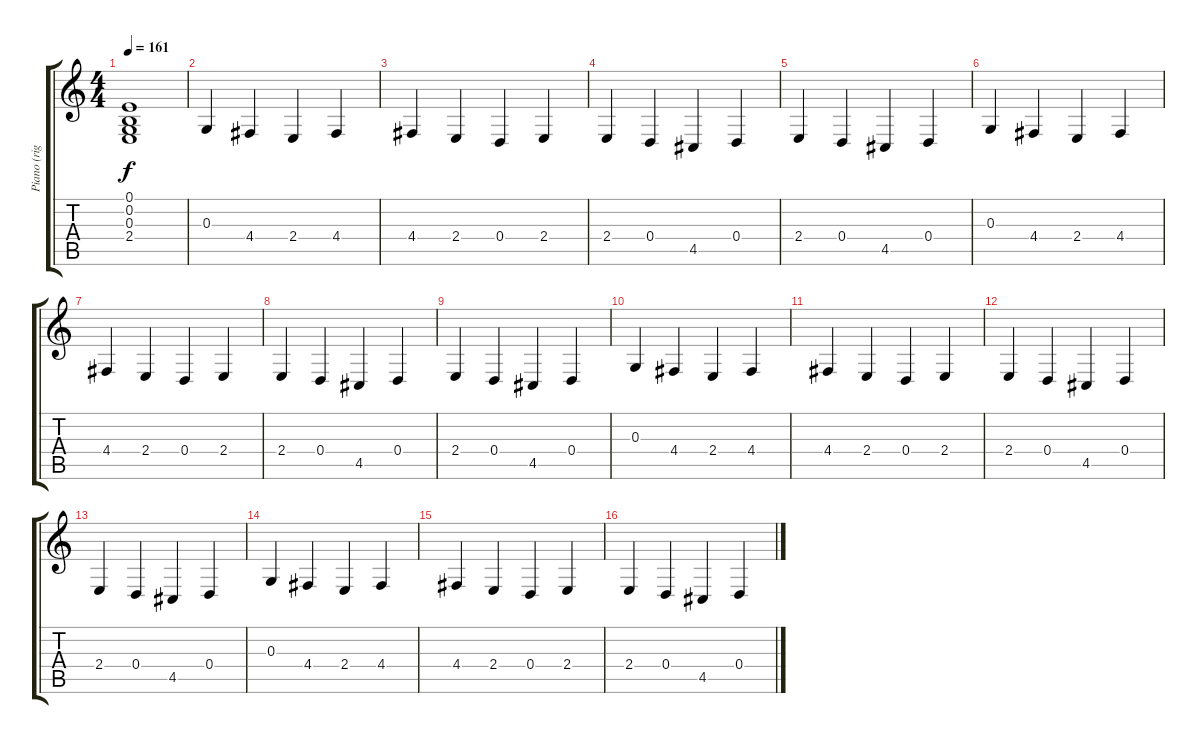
\track ("Piano (right)" "Piano (rig") {instrument electricgrandpiano}
\staff {score tabs}
\tuning (E4 B3 G3 D3 A2 E2) {hide}
\ts (4 4)
\tempo 161
\clef g2
\ks c
(0.1{t} 0.2{t} 0.3{t} 2.4{t}).1{dy f} |
0.3.4 4.4.4 2.4.4 4.4.4 |
4.4.4 2.4.4 0.4.4 2.4.4 |
2.4.4 0.4.4 4.5.4 0.4.4 |
2.4.4 0.4.4 4.5.4 0.4.4 |
0.3.4 4.4.4 2.4.4 4.4.4 |
4.4.4 2.4.4 0.4.4 2.4.4 |
2.4.4 0.4.4 4.5.4 0.4.4 |
2.4.4 0.4.4 4.5.4 0.4.4 |
0.3.4 4.4.4 2.4.4 4.4.4 |
4.4.4 2.4.4 0.4.4 2.4.4 |
2.4.4 0.4.4 4.5.4 0.4.4 |
2.4.4 0.4.4 4.5.4 0.4.4 |
0.3.4 4.4.4 2.4.4 4.4.4 |
4.4.4 2.4.4 0.4.4 2.4.4 |
2.4.4 0.4.4 4.5.4 0.4.4
